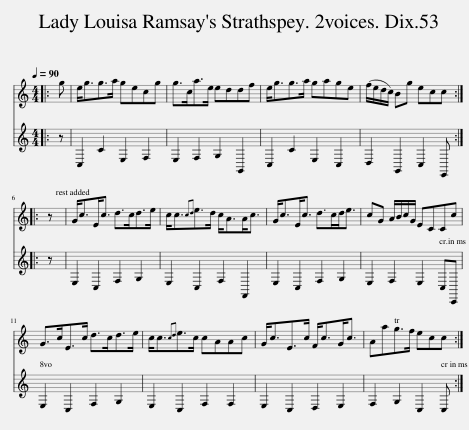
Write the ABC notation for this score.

X:1
%%score 1 2
L:1/8
Q:1/4=90
M:4/4
I:linebreak $
K:C
V:1 treble
V:2 treble
V:1
|: g | e<gg>a gecg | g>ca>e eddf | e<gg>a gage | (f/e/d/c/) Bg ecc ::$ %5
 z | G<cE<c d>cd>e | c<c{cd}e>d c<AA<c | G<cE<c d>cd<e | cG A/B/c/G/ ECCc |$ %10
 G>cE>c d>cd>e | c<c{cd}e>c cAAc | G<cE>c F<cG<c | Aag>f ecc :| %14
V:2
|: z | C,2 C2 E,2 F,2 | E,2 F,2 G,2 G,,2 | C,2 C2 E,2 C,2 | D,2 G,,2 C,2 E,, ::$ %5
 z | E,2 C,2 F,2 G,2 | E,2 C,2 F,2 F,,2 | E,2 C,2 F,2 G,2 | E,2 F,2 E,2 C,C,, |$ %10
 E,2 C,2 F,2 G,2 | E,2 C,2 F,2 F,2 | E,2 C,2 D,2 E,2 | F,2 G,2 C,2 C, :| %14
